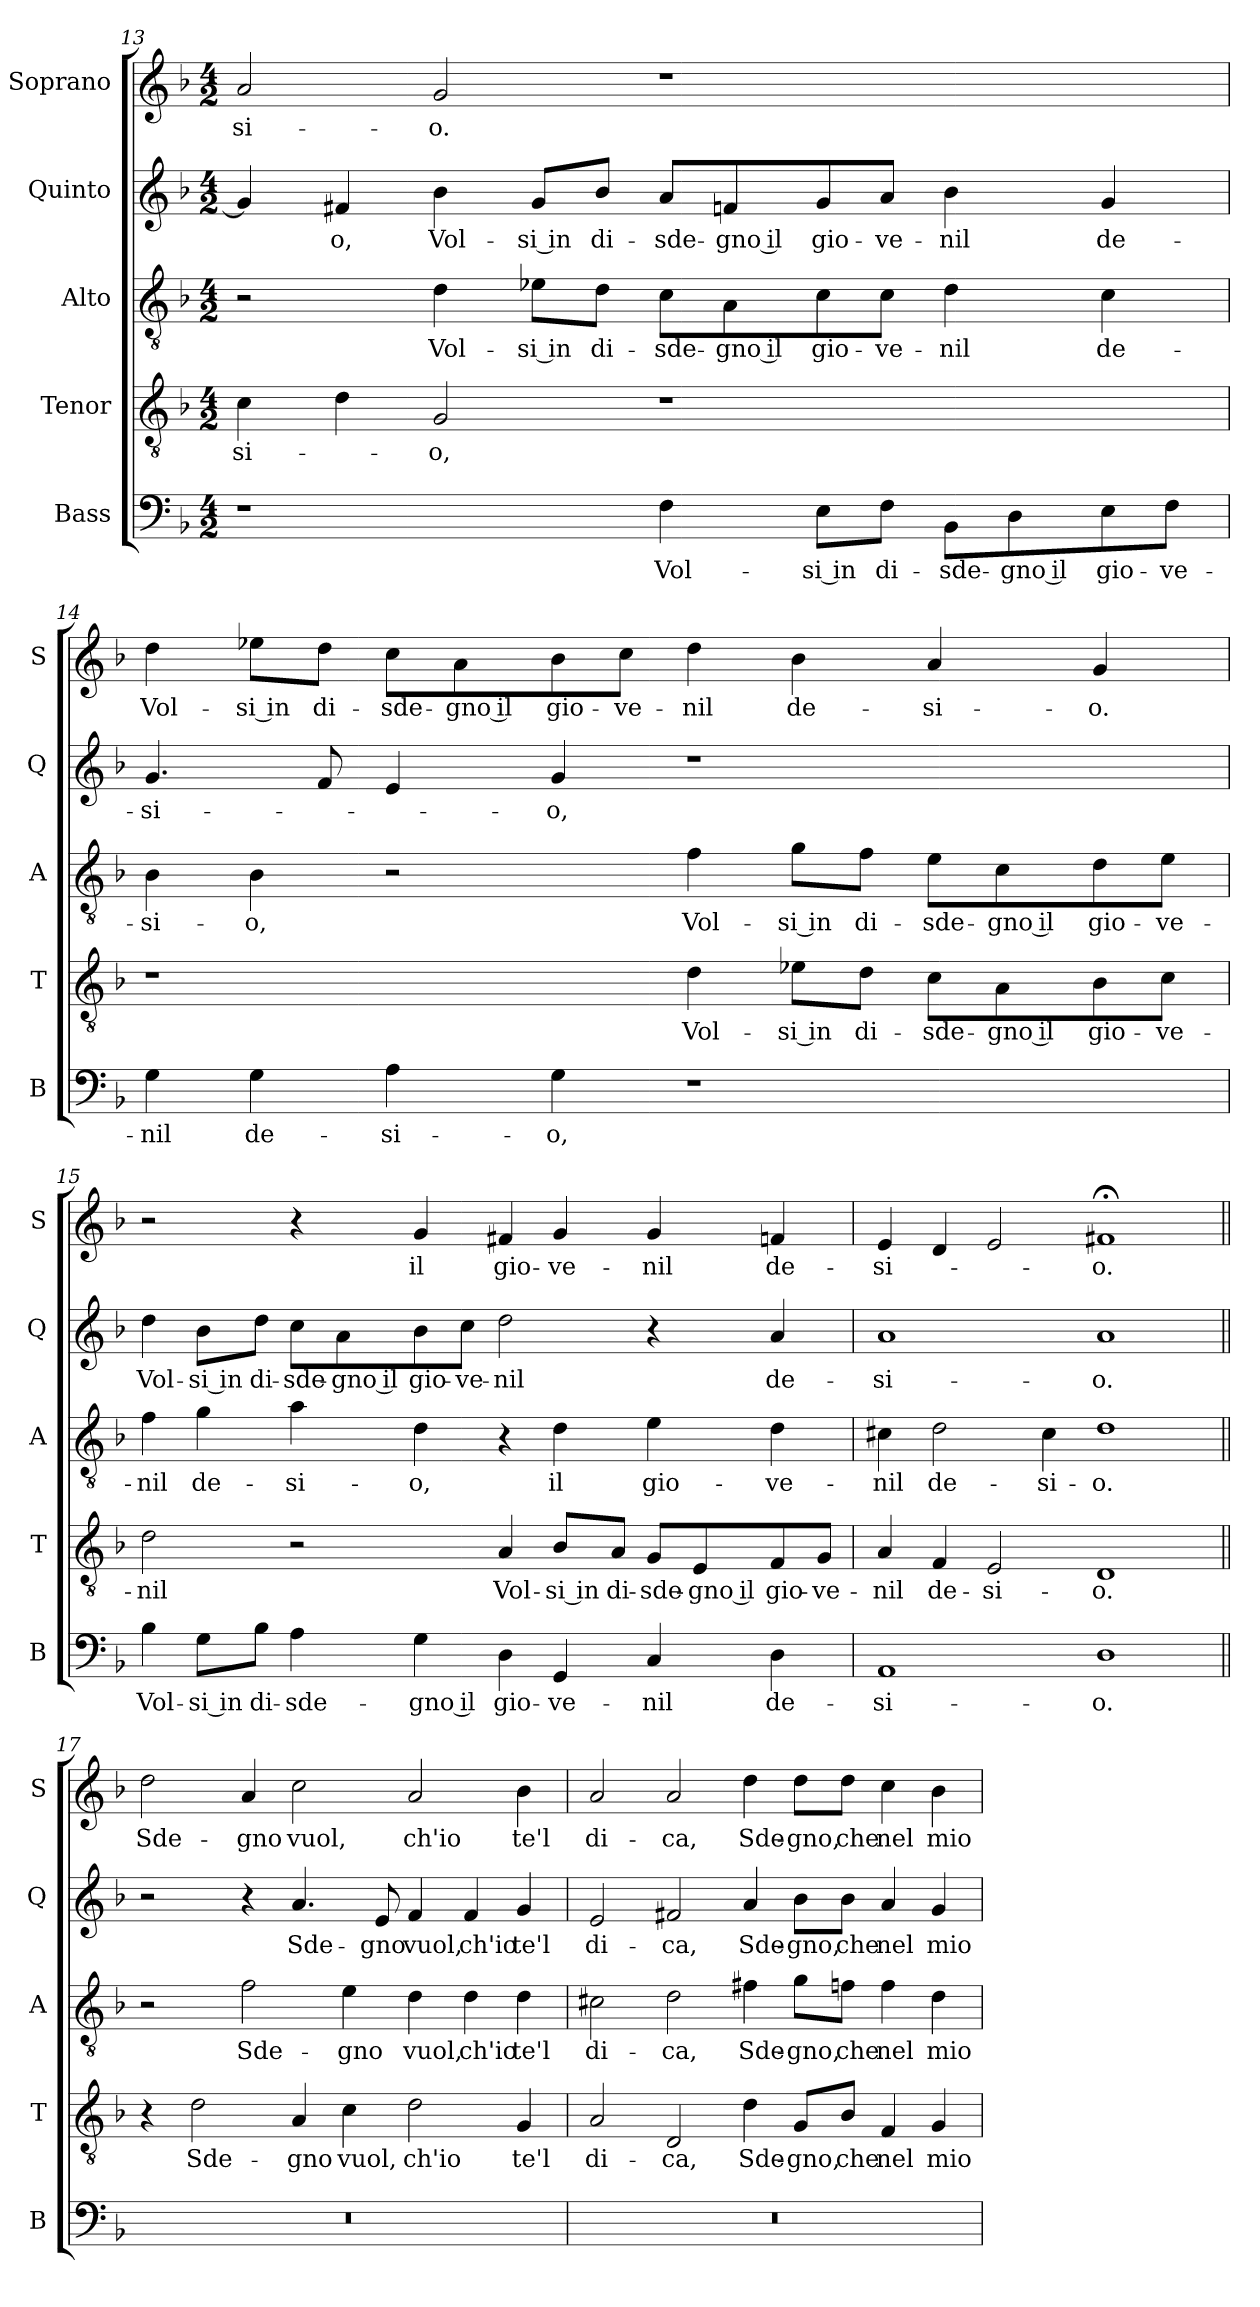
**kern	**text	**kern	**text	**kern	**text	**kern	**text	**kern	**text
*part5	*part5	*part4	*part4	*part3	*part3	*part2	*part2	*part1	*part1
*staff5	*staff5	*staff4	*staff4	*staff3	*staff3	*staff2	*staff2	*staff1	*staff1
*I"Bass	*	*I"Tenor	*	*I"Alto	*	*I"Quinto	*	*I"Soprano	*
*I'B	*	*I'T	*	*I'A	*	*I'Q	*	*I'S	*
!!LO:LB:g=z
*clefF4	*	*clefGv2	*	*clefGv2	*	*clefG2	*	*clefG2	*
*k[b-]	*	*k[b-]	*	*k[b-]	*	*k[b-]	*	*k[b-]	*
*F:	*	*F:	*	*F:	*	*F:	*	*F:	*
*M4/2	*	*M4/2	*	*M4/2	*	*M4/2	*	*M4/2	*
=13	=13	=13	=13	=13	=13	=13	=13	=13	=13
!	!	!	!LO:LY:b	!	!	!	!	!	!LO:LY:b
1r	.	4c\	-si-	2r	.	4g/]	.	2a/	-si-
!	!	!	!	!	!	!	!LO:LY:b	!	!
.	.	4d\	.	.	.	4f#X/	-o,	.	.
!	!	!	!LO:LY:b	!	!LO:LY:b	!	!LO:LY:b	!	!LO:LY:b
.	.	2G/	-o,	4d\	Vol-	4b-\	Vol-	2g/	-o.
!	!	!	!	!	!LO:LY:b	!	!LO:LY:b	!	!
.	.	.	.	8e-X\L	-si in	8g/L	-si in	.	.
!	!	!	!	!	!LO:LY:b	!	!LO:LY:b	!	!
.	.	.	.	8d\J	di-	8b-/J	di-	.	.
!	!LO:LY:b	!	!	!	!LO:LY:b	!	!LO:LY:b	!	!
4F\	Vol-	1r	.	8c\L	-sde-	8a/L	-sde-	1r	.
!	!	!	!	!	!LO:LY:b	!	!LO:LY:b	!	!
.	.	.	.	8A\	-gno il	8fn/	-gno il	.	.
!	!LO:LY:b	!	!	!	!LO:LY:b	!	!LO:LY:b	!	!
8E\L	-si in	.	.	8c\	gio-	8g/	gio-	.	.
!	!LO:LY:b	!	!	!	!LO:LY:b	!	!LO:LY:b	!	!
8F\J	di-	.	.	8c\J	-ve-	8a/J	-ve-	.	.
!	!LO:LY:b	!	!	!	!LO:LY:b	!	!LO:LY:b	!	!
8BB-\L	-sde-	.	.	4d\	-nil	4b-\	-nil	.	.
!	!LO:LY:b	!	!	!	!	!	!	!	!
8D\	-gno il	.	.	.	.	.	.	.	.
!	!LO:LY:b	!	!	!	!LO:LY:b	!	!LO:LY:b	!	!
8E\	gio-	.	.	4c\	de-	4g/	de-	.	.
!	!LO:LY:b	!	!	!	!	!	!	!	!
8F\J	-ve-	.	.	.	.	.	.	.	.
=14	=14	=14	=14	=14	=14	=14	=14	=14	=14
!	!LO:LY:b	!	!	!	!LO:LY:b	!	!LO:LY:b	!	!LO:LY:b
4G\	-nil	1r	.	4B-\	-si-	4.g/	-si-	4dd\	Vol-
!	!LO:LY:b	!	!	!	!LO:LY:b	!	!	!	!LO:LY:b
4G\	de-	.	.	4B-\	-o,	.	.	8ee-X\L	-si in
!	!	!	!	!	!	!	!	!	!LO:LY:b
.	.	.	.	.	.	8f/	.	8dd\J	di-
!	!LO:LY:b	!	!	!	!	!	!	!	!LO:LY:b
4A\	-si-	.	.	2r	.	4e/	.	8cc\L	-sde-
!	!	!	!	!	!	!	!	!	!LO:LY:b
.	.	.	.	.	.	.	.	8a\	-gno il
!	!LO:LY:b	!	!	!	!	!	!LO:LY:b	!	!LO:LY:b
4G\	-o,	.	.	.	.	4g/	-o,	8b-\	gio-
!	!	!	!	!	!	!	!	!	!LO:LY:b
.	.	.	.	.	.	.	.	8cc\J	-ve-
!	!	!	!LO:LY:b	!	!LO:LY:b	!	!	!	!LO:LY:b
1r	.	4d\	Vol-	4f\	Vol-	1r	.	4dd\	-nil
!	!	!	!LO:LY:b	!	!LO:LY:b	!	!	!	!LO:LY:b
.	.	8e-X\L	-si in	8g\L	-si in	.	.	4b-\	de-
!	!	!	!LO:LY:b	!	!LO:LY:b	!	!	!	!
.	.	8d\J	di-	8f\J	di-	.	.	.	.
!	!	!	!LO:LY:b	!	!LO:LY:b	!	!	!	!LO:LY:b
.	.	8c\L	-sde-	8e\L	-sde-	.	.	4a/	-si-
!	!	!	!LO:LY:b	!	!LO:LY:b	!	!	!	!
.	.	8A\	-gno il	8c\	-gno il	.	.	.	.
!	!	!	!LO:LY:b	!	!LO:LY:b	!	!	!	!LO:LY:b
.	.	8B-\	gio-	8d\	gio-	.	.	4g/	-o.
!	!	!	!LO:LY:b	!	!LO:LY:b	!	!	!	!
.	.	8c\J	-ve-	8e\J	-ve-	.	.	.	.
!!LO:PB:g=z
=15	=15	=15	=15	=15	=15	=15	=15	=15	=15
!	!LO:LY:b	!	!LO:LY:b	!	!LO:LY:b	!	!LO:LY:b	!	!
4B-\	Vol-	2d\	-nil	4f\	-nil	4dd\	Vol-	2r	.
!	!LO:LY:b	!	!	!	!LO:LY:b	!	!LO:LY:b	!	!
8G\L	-si in	.	.	4g\	de-	8b-\L	-si in	.	.
!	!LO:LY:b	!	!	!	!	!	!LO:LY:b	!	!
8B-\J	di-	.	.	.	.	8dd\J	di-	.	.
!	!LO:LY:b	!	!	!	!LO:LY:b	!	!LO:LY:b	!	!
4A\	-sde-	2r	.	4a\	-si-	8cc\L	-sde-	4r	.
!	!	!	!	!	!	!	!LO:LY:b	!	!
.	.	.	.	.	.	8a\	-gno il	.	.
!	!LO:LY:b	!	!	!	!LO:LY:b	!	!LO:LY:b	!	!LO:LY:b
4G\	-gno il	.	.	4d\	-o,	8b-\	gio-	4g/	il
!	!	!	!	!	!	!	!LO:LY:b	!	!
.	.	.	.	.	.	8cc\J	-ve-	.	.
!	!LO:LY:b	!	!LO:LY:b	!	!	!	!LO:LY:b	!	!LO:LY:b
4D\	gio-	4A/	Vol-	4r	.	2dd\	-nil	4f#X/	gio-
!	!LO:LY:b	!	!LO:LY:b	!	!LO:LY:b	!	!	!	!LO:LY:b
4GG/	-ve-	8B-/L	-si in	4d\	il	.	.	4g/	-ve-
!	!	!	!LO:LY:b	!	!	!	!	!	!
.	.	8A/J	di-	.	.	.	.	.	.
!	!LO:LY:b	!	!LO:LY:b	!	!LO:LY:b	!	!	!	!LO:LY:b
4C/	-nil	8G/L	-sde-	4e\	gio-	4r	.	4g/	-nil
!	!	!	!LO:LY:b	!	!	!	!	!	!
.	.	8E/	-gno il	.	.	.	.	.	.
!	!LO:LY:b	!	!LO:LY:b	!	!LO:LY:b	!	!LO:LY:b	!	!LO:LY:b
4D\	de-	8F/	gio-	4d\	-ve-	4a/	de-	4fn/	de-
!	!	!	!LO:LY:b	!	!	!	!	!	!
.	.	8G/J	-ve-	.	.	.	.	.	.
=16	=16	=16	=16	=16	=16	=16	=16	=16	=16
!	!LO:LY:b	!	!LO:LY:b	!	!LO:LY:b	!	!LO:LY:b	!	!LO:LY:b
1AA	-si-	4A/	-nil	4c#X\	-nil	1a	-si-	4e/	-si-
!	!	!	!LO:LY:b	!	!LO:LY:b	!	!	!	!
.	.	4F/	de-	2d\	de-	.	.	4d/	.
!	!	!	!LO:LY:b	!	!	!	!	!	!
.	.	2E/	-si-	.	.	.	.	2e/	.
!	!	!	!	!	!LO:LY:b	!	!	!	!
.	.	.	.	4c#\	-si-	.	.	.	.
!	!LO:LY:b	!	!LO:LY:b	!	!LO:LY:b	!	!LO:LY:b	!	!LO:LY:b
1D	-o.	1D	-o.	1d	-o.	1a	-o.	1f#X;<	-o.
!!LO:LB:g=z
=17||	=17||	=17||	=17||	=17||	=17||	=17||	=17||	=17||	=17||
!	!	!	!	!	!	!	!	!	!LO:LY:b
0r	.	4r	.	2r	.	2r	.	2dd\	Sde-
!	!	!	!LO:LY:b	!	!	!	!	!	!
.	.	2d\	Sde-	.	.	.	.	.	.
!	!	!	!	!	!LO:LY:b	!	!	!	!LO:LY:b
.	.	.	.	2f\	Sde-	4r	.	4a/	-gno
!	!	!	!LO:LY:b	!	!	!	!LO:LY:b	!	!LO:LY:b
.	.	4A/	-gno	.	.	4.a/	Sde-	2cc\	vuol,
!	!	!	!LO:LY:b	!	!LO:LY:b	!	!	!	!
.	.	4c\	vuol,	4e\	-gno	.	.	.	.
!	!	!	!	!	!	!	!LO:LY:b	!	!
.	.	.	.	.	.	8e/	-gno	.	.
!	!	!	!LO:LY:b	!	!LO:LY:b	!	!LO:LY:b	!	!LO:LY:b
.	.	2d\	ch'io	4d\	vuol,	4f/	vuol,	2a/	ch'io
!	!	!	!	!	!LO:LY:b	!	!LO:LY:b	!	!
.	.	.	.	4d\	ch'io	4f/	ch'io	.	.
!	!	!	!LO:LY:b	!	!LO:LY:b	!	!LO:LY:b	!	!LO:LY:b
.	.	4G/	te'l	4d\	te'l	4g/	te'l	4b-\	te'l
=18	=18	=18	=18	=18	=18	=18	=18	=18	=18
!	!	!	!LO:LY:b	!	!LO:LY:b	!	!LO:LY:b	!	!LO:LY:b
0r	.	2A/	di-	2c#X\	di-	2e/	di-	2a/	di-
!	!	!	!LO:LY:b	!	!LO:LY:b	!	!LO:LY:b	!	!LO:LY:b
.	.	2D/	-ca,	2d\	-ca,	2f#X/	-ca,	2a/	-ca,
!	!	!	!LO:LY:b	!	!LO:LY:b	!	!LO:LY:b	!	!LO:LY:b
.	.	4d\	Sde-	4f#X\	Sde-	4a/	Sde-	4dd\	Sde-
!	!	!	!LO:LY:b	!	!LO:LY:b	!	!LO:LY:b	!	!LO:LY:b
.	.	8G/L	-gno,	8g\L	-gno,	8b-\L	-gno,	8dd\L	-gno,
!	!	!	!LO:LY:b	!	!LO:LY:b	!	!LO:LY:b	!	!LO:LY:b
.	.	8B-/J	che	8fn\J	che	8b-\J	che	8dd\J	che
!	!	!	!LO:LY:b	!	!LO:LY:b	!	!LO:LY:b	!	!LO:LY:b
.	.	4F/	nel	4f\	nel	4a/	nel	4cc\	nel
!	!	!	!LO:LY:b	!	!LO:LY:b	!	!LO:LY:b	!	!LO:LY:b
.	.	4G/	mio	4d\	mio	4g/	mio	4b-\	mio
=	=	=	=	=	=	=	=	=	=
*-	*-	*-	*-	*-	*-	*-	*-	*-	*-
